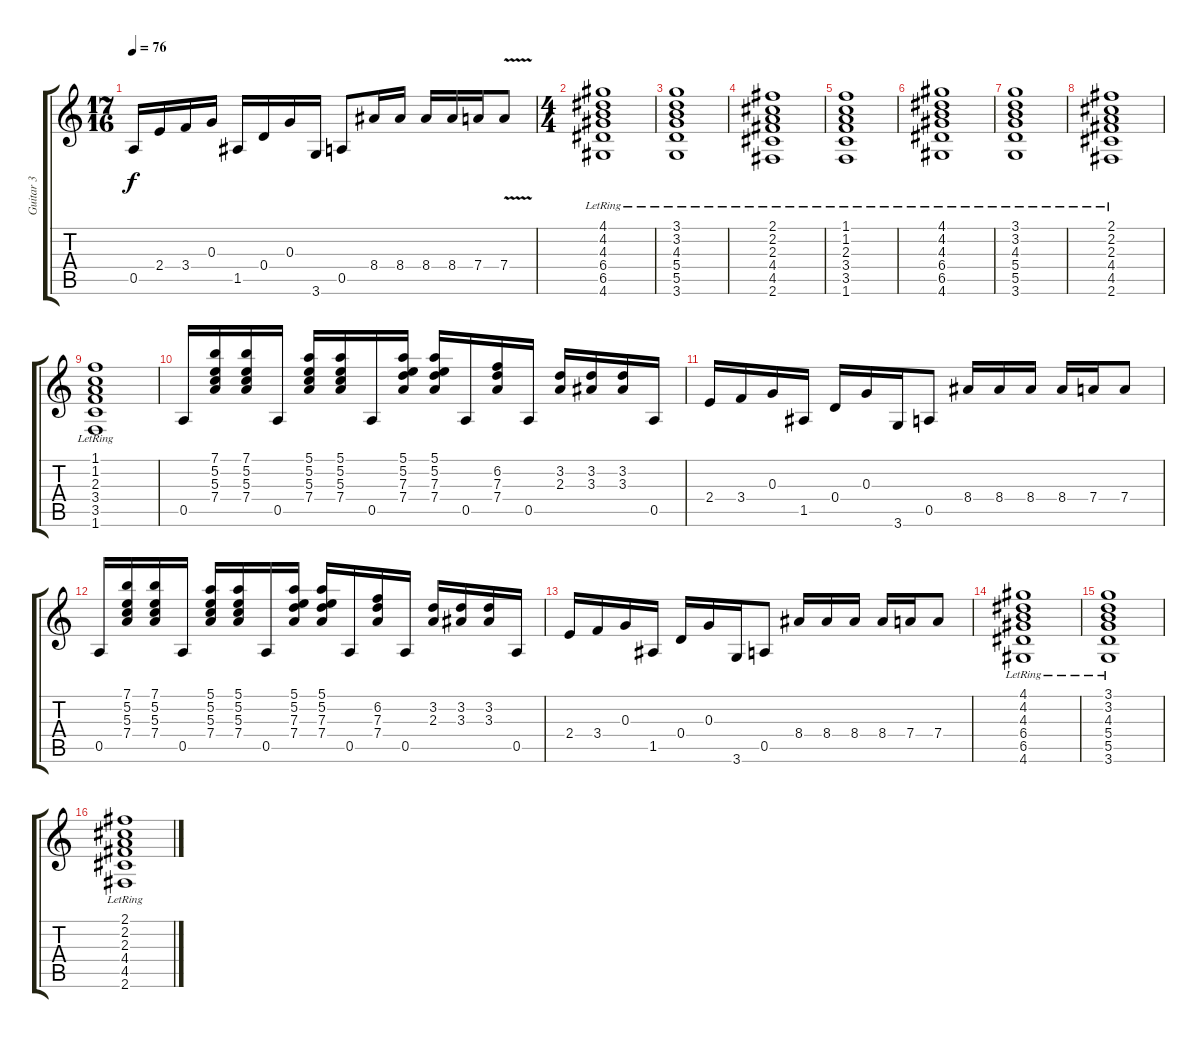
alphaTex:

\track ("Guitar 3" "Guitar 3") {instrument distortionguitar}
\staff {score tabs}
\tuning (E4 B3 G3 D3 A2 E2) {hide}
\ts (17 16)
\tempo 76
\clef g2
\ks c
0.5.16{dy f} 2.4.16 3.4.16 0.3.16 1.5.16 0.4.16 0.3.16 3.6.16 0.5.8 8.4.16 8.4.16 8.4.16 8.4.16 7.4.16 7.4{v}.8 |
\ts (4 4)
(4.1{lr} 4.2{lr} 4.3{lr} 6.4 6.5 4.6).1 |
(3.1{lr} 3.2{lr} 4.3 5.4 5.5 3.6).1 |
(2.1{lr} 2.2{lr} 2.3{lr} 4.4 4.5 2.6).1 |
(1.1{lr} 1.2{lr} 2.3{lr} 3.4 3.5 1.6).1 |
(4.1{lr} 4.2{lr} 4.3{lr} 6.4 6.5 4.6).1 |
(3.1{lr} 3.2{lr} 4.3 5.4 5.5 3.6).1 |
(2.1{lr} 2.2{lr} 2.3{lr} 4.4 4.5 2.6).1 |
(1.1{lr} 1.2{lr} 2.3{lr} 3.4 3.5 1.6).1 |
0.5.16 (7.1 5.2 5.3 7.4).16 (7.1 5.2 5.3 7.4).16 0.5.16 (5.1 5.2 5.3 7.4).16 (5.1 5.2 5.3 7.4).16 0.5.16 (5.1 5.2 7.3 7.4).16 (5.1 5.2 7.3 7.4).16 0.5.16 (6.2 7.3 7.4).16 0.5.16 (3.2 2.3).16 (3.2 3.3).16 (3.2 3.3).16 0.5.16 |
2.4.16 3.4.16 0.3.16 1.5.16 0.4.16 0.3.16 3.6.16 0.5.8 8.4.16 8.4.16 8.4.16 8.4.16 7.4.16 7.4.8 |
0.5.16 (7.1 5.2 5.3 7.4).16 (7.1 5.2 5.3 7.4).16 0.5.16 (5.1 5.2 5.3 7.4).16 (5.1 5.2 5.3 7.4).16 0.5.16 (5.1 5.2 7.3 7.4).16 (5.1 5.2 7.3 7.4).16 0.5.16 (6.2 7.3 7.4).16 0.5.16 (3.2 2.3).16 (3.2 3.3).16 (3.2 3.3).16 0.5.16 |
2.4.16 3.4.16 0.3.16 1.5.16 0.4.16 0.3.16 3.6.16 0.5.8 8.4.16 8.4.16 8.4.16 8.4.16 7.4.16 7.4.8 |
(4.1{lr} 4.2{lr} 4.3{lr} 6.4 6.5 4.6).1 |
(3.1{lr} 3.2{lr} 4.3 5.4 5.5 3.6).1 |
(2.1{lr} 2.2{lr} 2.3{lr} 4.4 4.5 2.6).1
